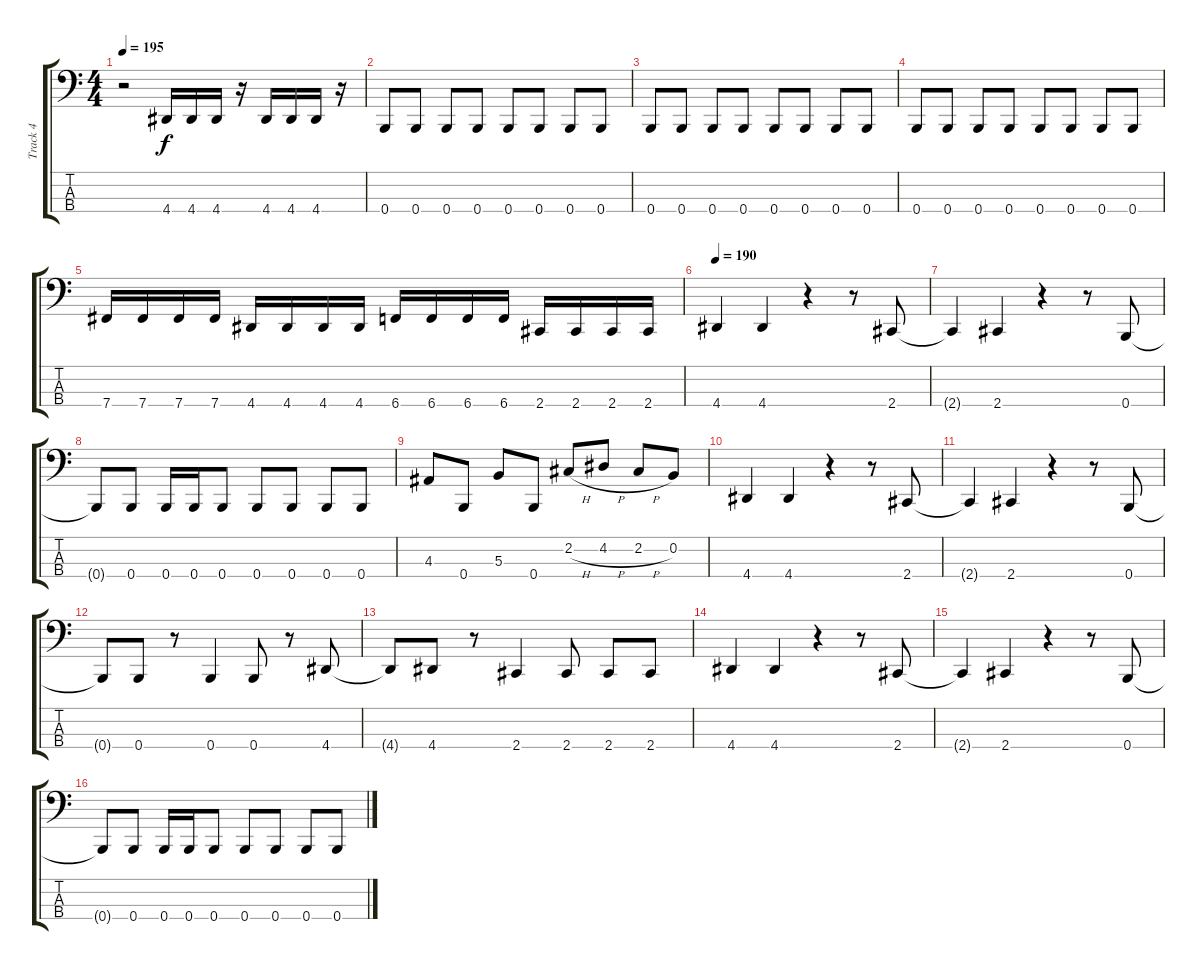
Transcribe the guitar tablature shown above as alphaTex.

\track ("Track 4" "Track 4") {instrument electricbasspick}
\staff {score tabs}
\tuning (E2 B1 Gb1 B0) {hide}
\ts (4 4)
\tempo 195
\clef f4
\ks c
r.2{dy f} 4.4.16 4.4.16 4.4.16 r.16 4.4.16 4.4.16 4.4.16 r.16 |
0.4.8 0.4.8 0.4.8 0.4.8 0.4.8 0.4.8 0.4.8 0.4.8 |
0.4.8 0.4.8 0.4.8 0.4.8 0.4.8 0.4.8 0.4.8 0.4.8 |
0.4.8 0.4.8 0.4.8 0.4.8 0.4.8 0.4.8 0.4.8 0.4.8 |
7.4.16 7.4.16 7.4.16 7.4.16 4.4.16 4.4.16 4.4.16 4.4.16 6.4.16 6.4.16 6.4.16 6.4.16 2.4.16 2.4.16 2.4.16 2.4.16 |
\tempo 190
4.4.4 4.4.4 r.4 r.8 2.4.8 |
2.4{t}.4 2.4.4 r.4 r.8 0.4.8 |
0.4{t}.8 0.4.8 0.4.16 0.4.16 0.4.8 0.4.8 0.4.8 0.4.8 0.4.8 |
4.3.8 0.4.8 5.3.8 0.4.8 2.2{h}.8 4.2{h}.8 2.2{h}.8 0.2.8 |
4.4.4 4.4.4 r.4 r.8 2.4.8 |
2.4{t}.4 2.4.4 r.4 r.8 0.4.8 |
0.4{t}.8 0.4.8 r.8 0.4.4 0.4.8 r.8 4.4.8 |
4.4{t}.8 4.4.8 r.8 2.4.4 2.4.8 2.4.8 2.4.8 |
4.4.4 4.4.4 r.4 r.8 2.4.8 |
2.4{t}.4 2.4.4 r.4 r.8 0.4.8 |
0.4{t}.8 0.4.8 0.4.16 0.4.16 0.4.8 0.4.8 0.4.8 0.4.8 0.4.8
